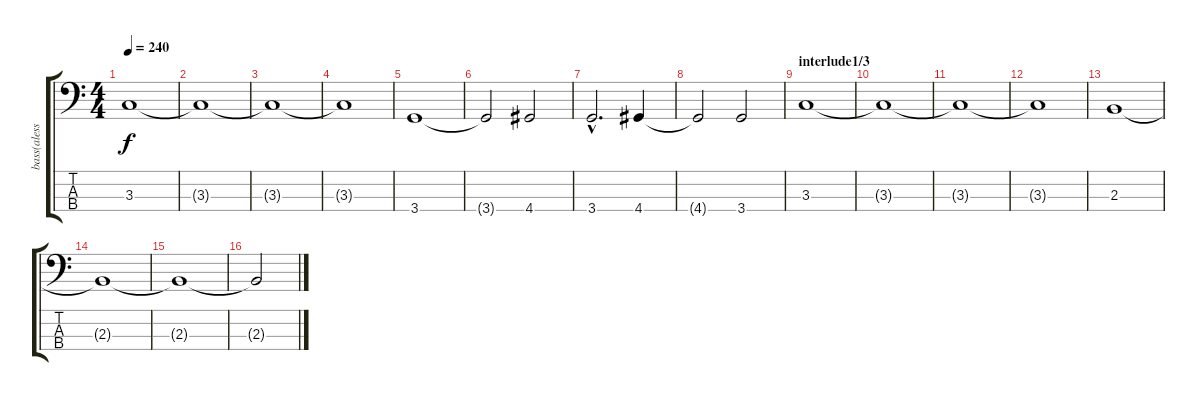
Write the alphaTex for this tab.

\track ("bass(alessandro lotta)" "bass(aless") {instrument electricbassfinger}
\staff {score tabs}
\tuning (G2 D2 A1 E1) {hide}
\ts (4 4)
\tempo 240
\clef f4
\ks c
3.3.1{dy f} |
3.3{t}.1 |
3.3{t}.1 |
3.3{t}.1 |
3.4.1 |
3.4{t}.2 4.4.2 |
3.4{hac}.2{d} 4.4.4 |
4.4{t}.2 3.4.2 |
\section ("" "interlude1/3")
3.3.1 |
3.3{t}.1 |
3.3{t}.1 |
3.3{t}.1 |
2.3.1 |
2.3{t}.1 |
2.3{t}.1 |
2.3{t}.2
